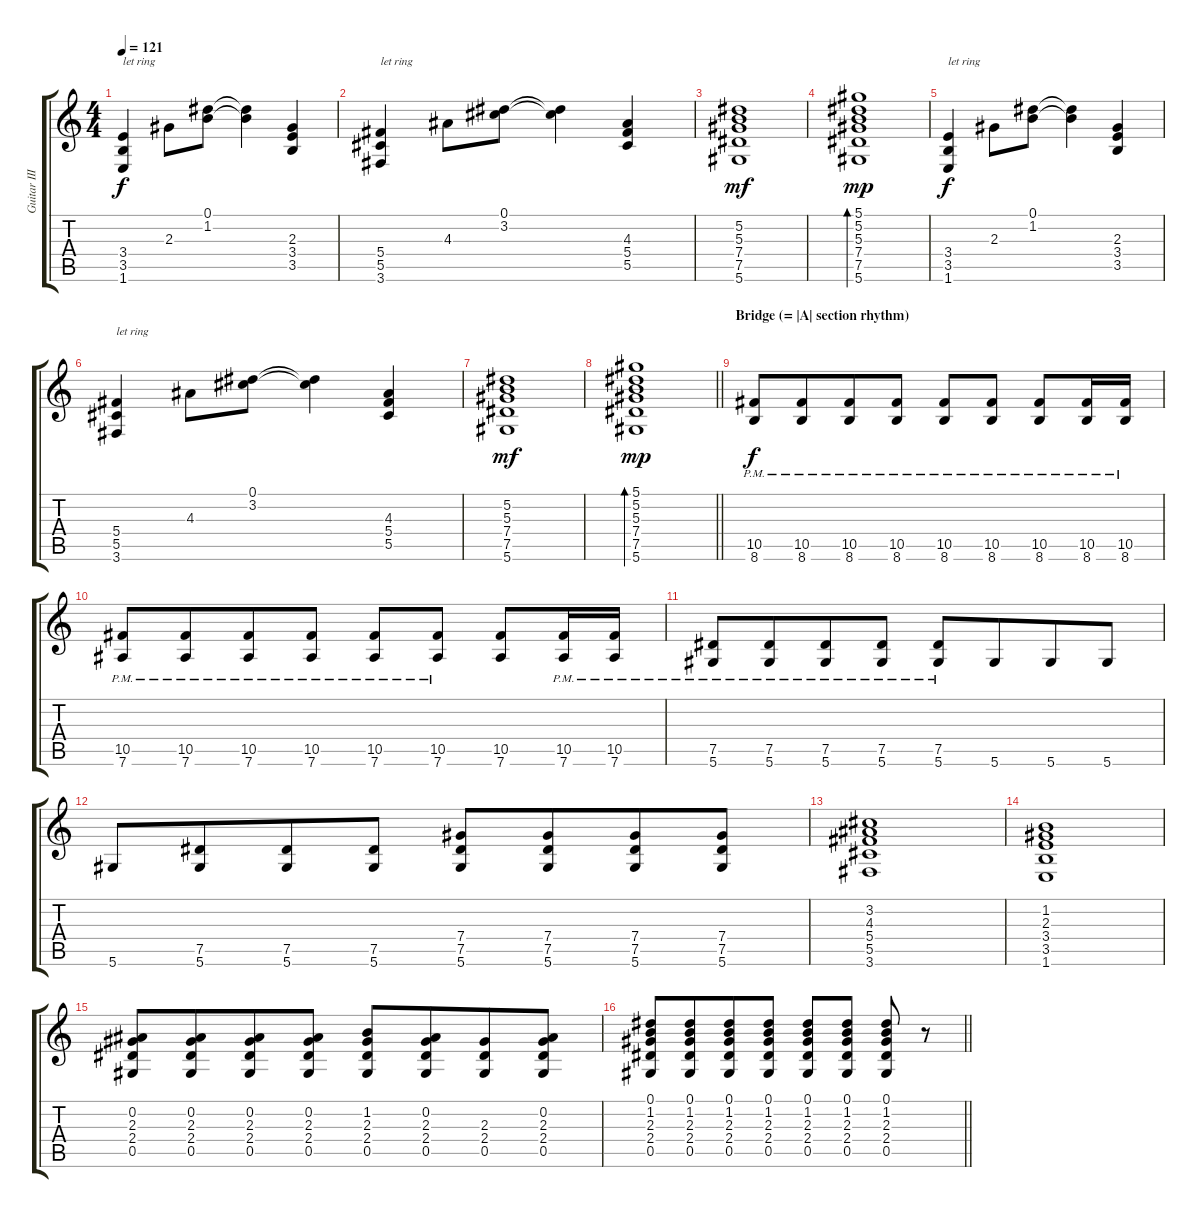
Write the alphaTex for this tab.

\track ("Guitar III (Rhythm)" "Guitar III") {instrument distortionguitar}
\staff {score tabs}
\tuning (Eb4 Bb3 Gb3 Db3 Ab2 Eb2) {hide}
\ts (4 4)
\tempo 121
\clef g2
\ks aminor
(3.4 3.5 1.6).4{txt "let ring" dy f} 2.3.8 (0.1 1.2).8 (0.1{t} 1.2{t}).4 (2.3 3.4 3.5).4 |
(5.4 5.5 3.6).4{txt "let ring"} 4.3.8 (0.1 3.2).8 (0.1{t} 3.2{t}).4 (4.3 5.4 5.5).4 |
(5.2 5.3 7.4 7.5 5.6).1{dy mf} |
(5.1 5.2 5.3 7.4 7.5 5.6).1{bd 120 dy mp} |
(3.4 3.5 1.6).4{txt "let ring" dy f} 2.3.8 (0.1 1.2).8 (0.1{t} 1.2{t}).4 (2.3 3.4 3.5).4 |
(5.4 5.5 3.6).4{txt "let ring"} 4.3.8 (0.1 3.2).8 (0.1{t} 3.2{t}).4 (4.3 5.4 5.5).4 |
(5.2 5.3 7.4 7.5 5.6).1{dy mf} |
\barLineRight lightlight
(5.1 5.2 5.3 7.4 7.5 5.6).1{bd 120 dy mp} |
\section ("" "Bridge (= |A| section rhythm)")
(10.5{pm} 8.6{pm}).8{dy f} (10.5{pm} 8.6{pm}).8{beam merge} (10.5{pm} 8.6{pm}).8 (10.5{pm} 8.6{pm}).8 (10.5{pm} 8.6{pm}).8 (10.5{pm} 8.6{pm}).8 (10.5{pm} 8.6{pm}).8 (10.5{pm} 8.6{pm}).16 (10.5{pm} 8.6{pm}).16 |
(10.5{pm} 7.6{pm}).8 (10.5{pm} 7.6{pm}).8{beam merge} (10.5{pm} 7.6{pm}).8 (10.5{pm} 7.6{pm}).8 (10.5{pm} 7.6{pm}).8 (10.5{pm} 7.6{pm}).8 (10.5 7.6).8 (10.5{pm} 7.6{pm}).16 (10.5{pm} 7.6{pm}).16 |
(7.5{pm} 5.6{pm}).8 (7.5{pm} 5.6{pm}).8{beam merge} (7.5{pm} 5.6{pm}).8 (7.5{pm} 5.6{pm}).8 (7.5{pm} 5.6{pm}).8 5.6.8{beam merge} 5.6.8 5.6.8 |
5.6.8 (7.5 5.6).8{beam merge} (7.5 5.6).8 (7.5 5.6).8 (7.4 7.5 5.6).8 (7.4 7.5 5.6).8{beam merge} (7.4 7.5 5.6).8 (7.4 7.5 5.6).8 |
(3.2 4.3 5.4 5.5 3.6).1 |
(1.2 2.3 3.4 3.5 1.6).1 |
(0.2 2.3 2.4 0.5).8 (0.2 2.3 2.4 0.5).8{beam merge} (0.2 2.3 2.4 0.5).8 (0.2 2.3 2.4 0.5).8 (1.2 2.3 2.4 0.5).8 (0.2 2.3 2.4 0.5).8{beam merge} (2.3 2.4 0.5).8 (0.2 2.3 2.4 0.5).8 |
\barLineRight lightlight
(0.1 1.2 2.3 2.4 0.5).8 (0.1 1.2 2.3 2.4 0.5).8{beam merge} (0.1 1.2 2.3 2.4 0.5).8 (0.1 1.2 2.3 2.4 0.5).8 (0.1 1.2 2.3 2.4 0.5).8 (0.1 1.2 2.3 2.4 0.5).8 (0.1 1.2 2.3 2.4 0.5).8 r.8
